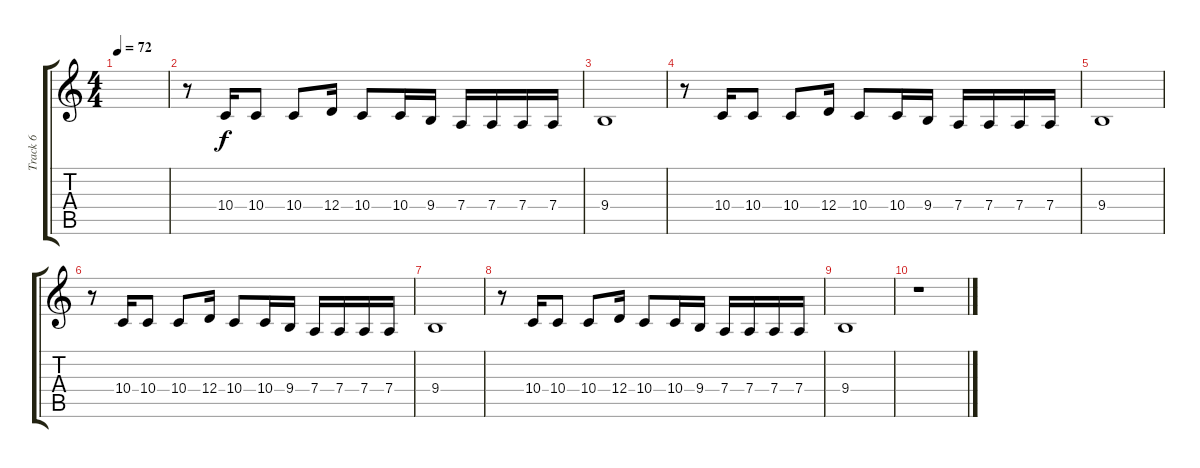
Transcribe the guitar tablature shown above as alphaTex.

\track ("Track 6" "Track 6") {instrument choiraahs}
\staff {score tabs}
\tuning (E4 B3 G3 D3 A2 E2) {hide}
\ts (4 4)
\tempo 72
\clef g2
\ks c
|
r.8 10.4.16 10.4.8 10.4.8 12.4.16 10.4.8 10.4.16 9.4.16 7.4.16 7.4.16 7.4.16 7.4.16 |
9.4.1 |
r.8 10.4.16 10.4.8 10.4.8 12.4.16 10.4.8 10.4.16 9.4.16 7.4.16 7.4.16 7.4.16 7.4.16 |
9.4.1 |
r.8 10.4.16 10.4.8 10.4.8 12.4.16 10.4.8 10.4.16 9.4.16 7.4.16 7.4.16 7.4.16 7.4.16 |
9.4.1 |
r.8 10.4.16 10.4.8 10.4.8 12.4.16 10.4.8 10.4.16 9.4.16 7.4.16 7.4.16 7.4.16 7.4.16 |
9.4.1 |
r.1
